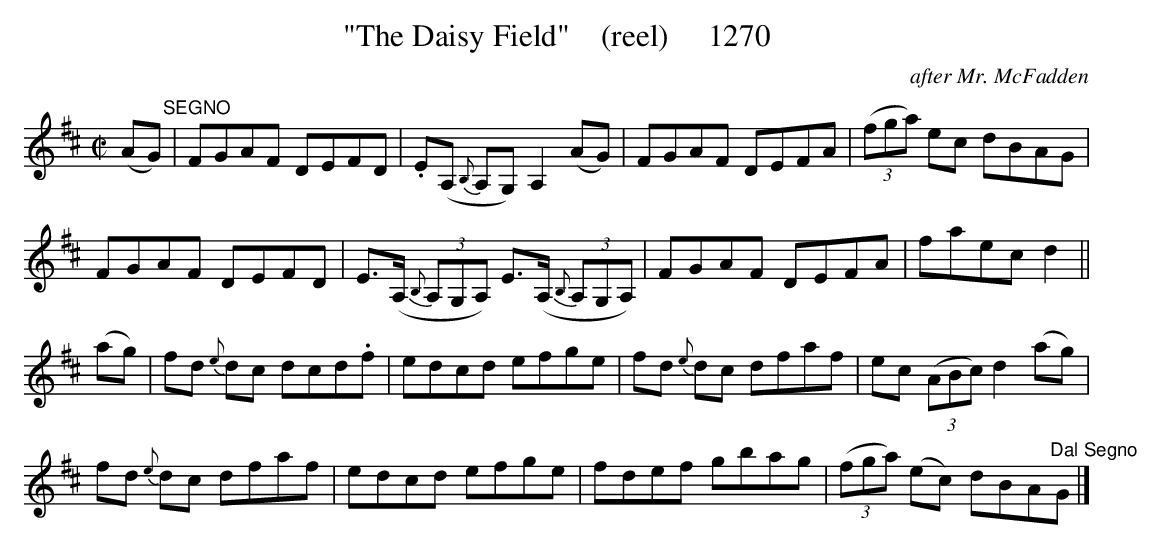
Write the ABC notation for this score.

X:1
T:"The Daisy Field"    (reel)     1270
C:after Mr. McFadden
BRENNAN July 2003 (HTTP://WWW.SOSYOURMOM.COM)
M:C|
L:1/8
K:D
(AG)"^SEGNO"|FGAF DEFD|.E(A, {B,}A,G,) A,2(AG)|FGAF DEFA| (3(fga) ec dBAG|
FGAF DEFD|E3/2(A,/2 (3{B,}A,G,A,) E3/2(A,/2 (3{B,}A,G,A,)|FGAF DEFA|faec d2||
(ag)|fd {e}dc dcd.f|edcd efge|fd {e}dc dfaf|ec  (3(ABc) d2(ag)|
fd {e}dc dfaf|edcd efge|fdef gbag| (3(fga) (ec) dBA"^Dal Segno"G|]
